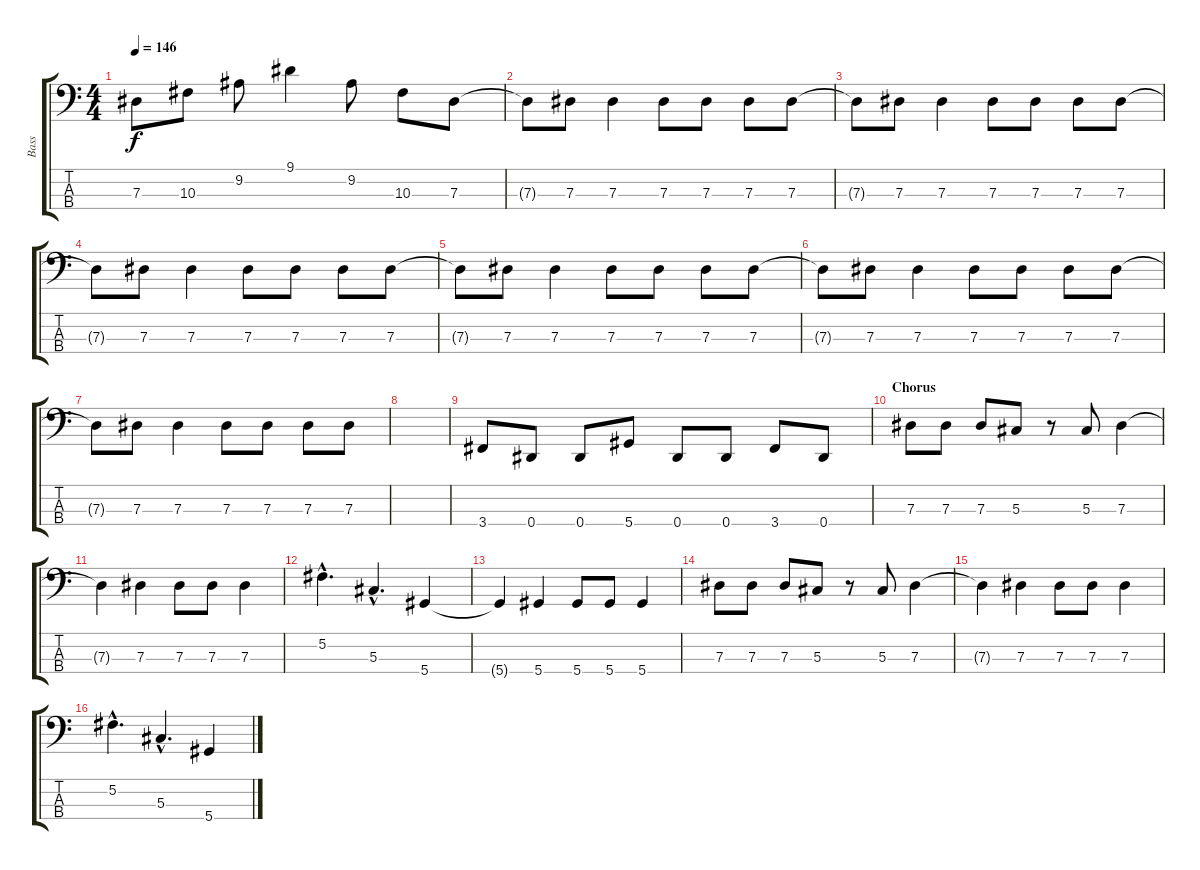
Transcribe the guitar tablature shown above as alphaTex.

\track ("Bass" "Bass") {instrument electricbassfinger}
\staff {score tabs}
\tuning (Gb2 Db2 Ab1 Eb1) {hide}
\ts (4 4)
\tempo 146
\clef f4
\ks c
7.3{t}.8{dy f} 10.3.8 9.2.8 9.1.4 9.2.8 10.3.8 7.3.8 |
7.3{t}.8 7.3.8 7.3.4 7.3.8 7.3.8 7.3.8 7.3.8 |
7.3{t}.8 7.3.8 7.3.4 7.3.8 7.3.8 7.3.8 7.3.8 |
7.3{t}.8 7.3.8 7.3.4 7.3.8 7.3.8 7.3.8 7.3.8 |
7.3{t}.8 7.3.8 7.3.4 7.3.8 7.3.8 7.3.8 7.3.8 |
7.3{t}.8 7.3.8 7.3.4 7.3.8 7.3.8 7.3.8 7.3.8 |
7.3{t}.8 7.3.8 7.3.4 7.3.8 7.3.8 7.3.8 7.3.8 |
|
3.4.8 0.4.8 0.4.8 5.4.8 0.4.8 0.4.8 3.4.8 0.4.8 |
\section ("" "Chorus")
7.3.8 7.3.8 7.3.8 5.3.8 r.8 5.3.8 7.3.4 |
7.3{t}.4 7.3.4 7.3.8 7.3.8 7.3.4 |
5.2{hac}.4{d} 5.3{hac}.4{d} 5.4.4 |
5.4{t}.4 5.4.4 5.4.8 5.4.8 5.4.4 |
7.3.8 7.3.8 7.3.8 5.3.8 r.8 5.3.8 7.3.4 |
7.3{t}.4 7.3.4 7.3.8 7.3.8 7.3.4 |
5.2{hac}.4{d} 5.3{hac}.4{d} 5.4.4
